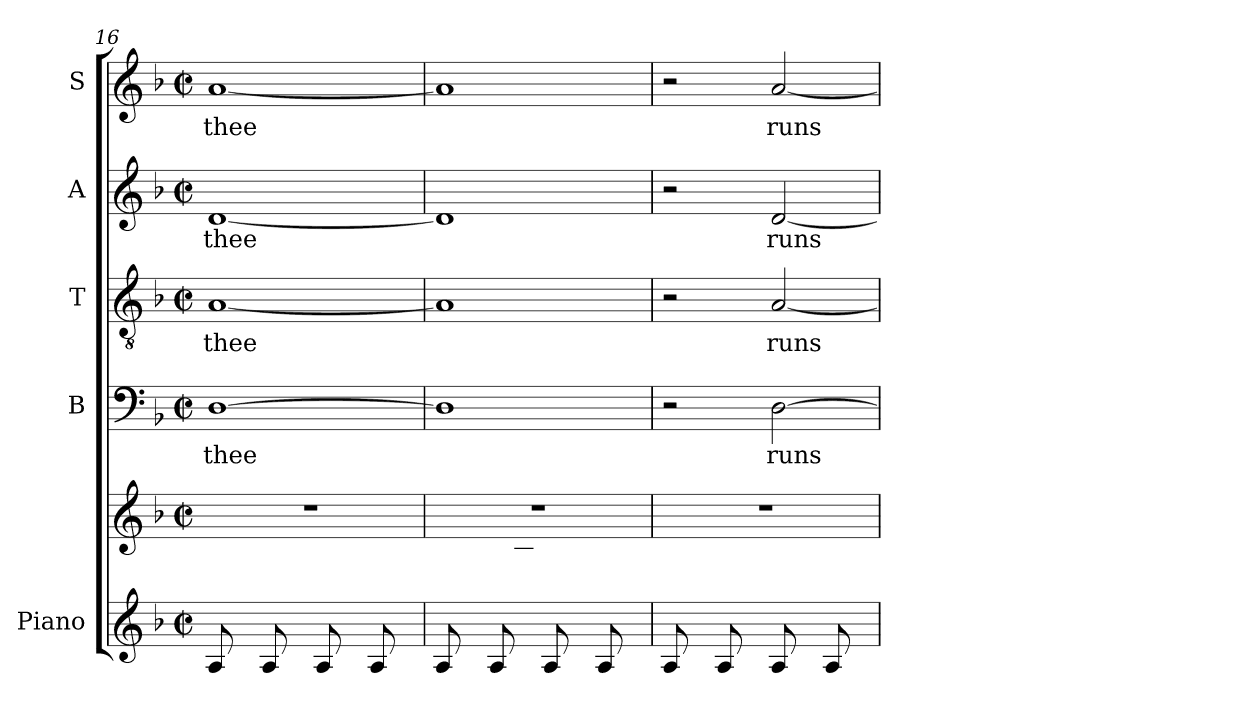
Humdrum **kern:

**kern	**kern	**kern	**text	**kern	**text	**kern	**text	**kern	**text
*part5	*part5	*part4	*part4	*part3	*part3	*part2	*part2	*part1	*part1
*staff6	*staff5	*staff4	*staff4	*staff3	*staff3	*staff2	*staff2	*staff1	*staff1
*I"Piano	*	*I"B	*	*I"T	*	*I"A	*	*I"S	*
*clefG2	*clefG2	*clefF4	*	*clefGv2	*	*clefG2	*	*clefG2	*
*k[b-]	*k[b-]	*k[b-]	*	*k[b-]	*	*k[b-]	*	*k[b-]	*
*F:	*F:	*F:	*	*F:	*	*F:	*	*F:	*
*M2/2	*M2/2	*M2/2	*	*M2/2	*	*M2/2	*	*M2/2	*
*met(c|)	*met(c|)	*met(c|)	*	*met(c|)	*	*met(c|)	*	*met(c|)	*
=16	=16	=16	=16	=16	=16	=16	=16	=16	=16
*	*^	*	*	*	*	*	*	*	*
!	!	!	!	!LO:LY:b	!	!LO:LY:b	!	!LO:LY:b	!	!LO:LY:b
8A/L	1r	8ryy	[>1D	thee	[<1A	thee	[<1d	thee	[<1a	thee
8ryy	.	8d\J	.	.	.	.	.	.	.	.
8A/L	.	8ryy	.	.	.	.	.	.	.	.
8ryy	.	8d\J	.	.	.	.	.	.	.	.
8A/L	.	8ryy	.	.	.	.	.	.	.	.
8ryy	.	8d\J	.	.	.	.	.	.	.	.
8A/L	.	8ryy	.	.	.	.	.	.	.	.
8ryy	.	8d\J	.	.	.	.	.	.	.	.
=17	=17	=17	=17	=17	=17	=17	=17	=17	=17	=17
8A/L	1r	8ryy	1D]	.	1A]	.	1d]	.	1a]	.
8ryy	.	8d\J	.	.	.	.	.	.	.	.
8A/L	.	8ryy	.	.	.	.	.	.	.	.
8ryy	.	8c\J	.	.	.	.	.	.	.	.
8A/L	.	8ryy	.	.	.	.	.	.	.	.
8ryy	.	8d\J	.	.	.	.	.	.	.	.
8A/L	.	8ryy	.	.	.	.	.	.	.	.
8ryy	.	8f\J	.	.	.	.	.	.	.	.
!!LO:PB:g=z
=18	=18	=18	=18	=18	=18	=18	=18	=18	=18	=18
8A/L	1r	8ryy	2r	.	2r	.	2r	.	2r	.
8ryy	.	8d\J	.	.	.	.	.	.	.	.
8A/L	.	8ryy	.	.	.	.	.	.	.	.
8ryy	.	8d\J	.	.	.	.	.	.	.	.
!	!	!	!	!LO:LY:b	!	!LO:LY:b	!	!LO:LY:b	!	!LO:LY:b
8A/L	.	8ryy	[>2D\	runs	[<2A/	runs	[<2d/	runs	[<2a/	runs
8ryy	.	8d\J	.	.	.	.	.	.	.	.
8A/L	.	8ryy	.	.	.	.	.	.	.	.
8ryy	.	8d\J	.	.	.	.	.	.	.	.
*	*v	*v	*	*	*	*	*	*	*	*
=	=	=	=	=	=	=	=	=	=
*-	*-	*-	*-	*-	*-	*-	*-	*-	*-
